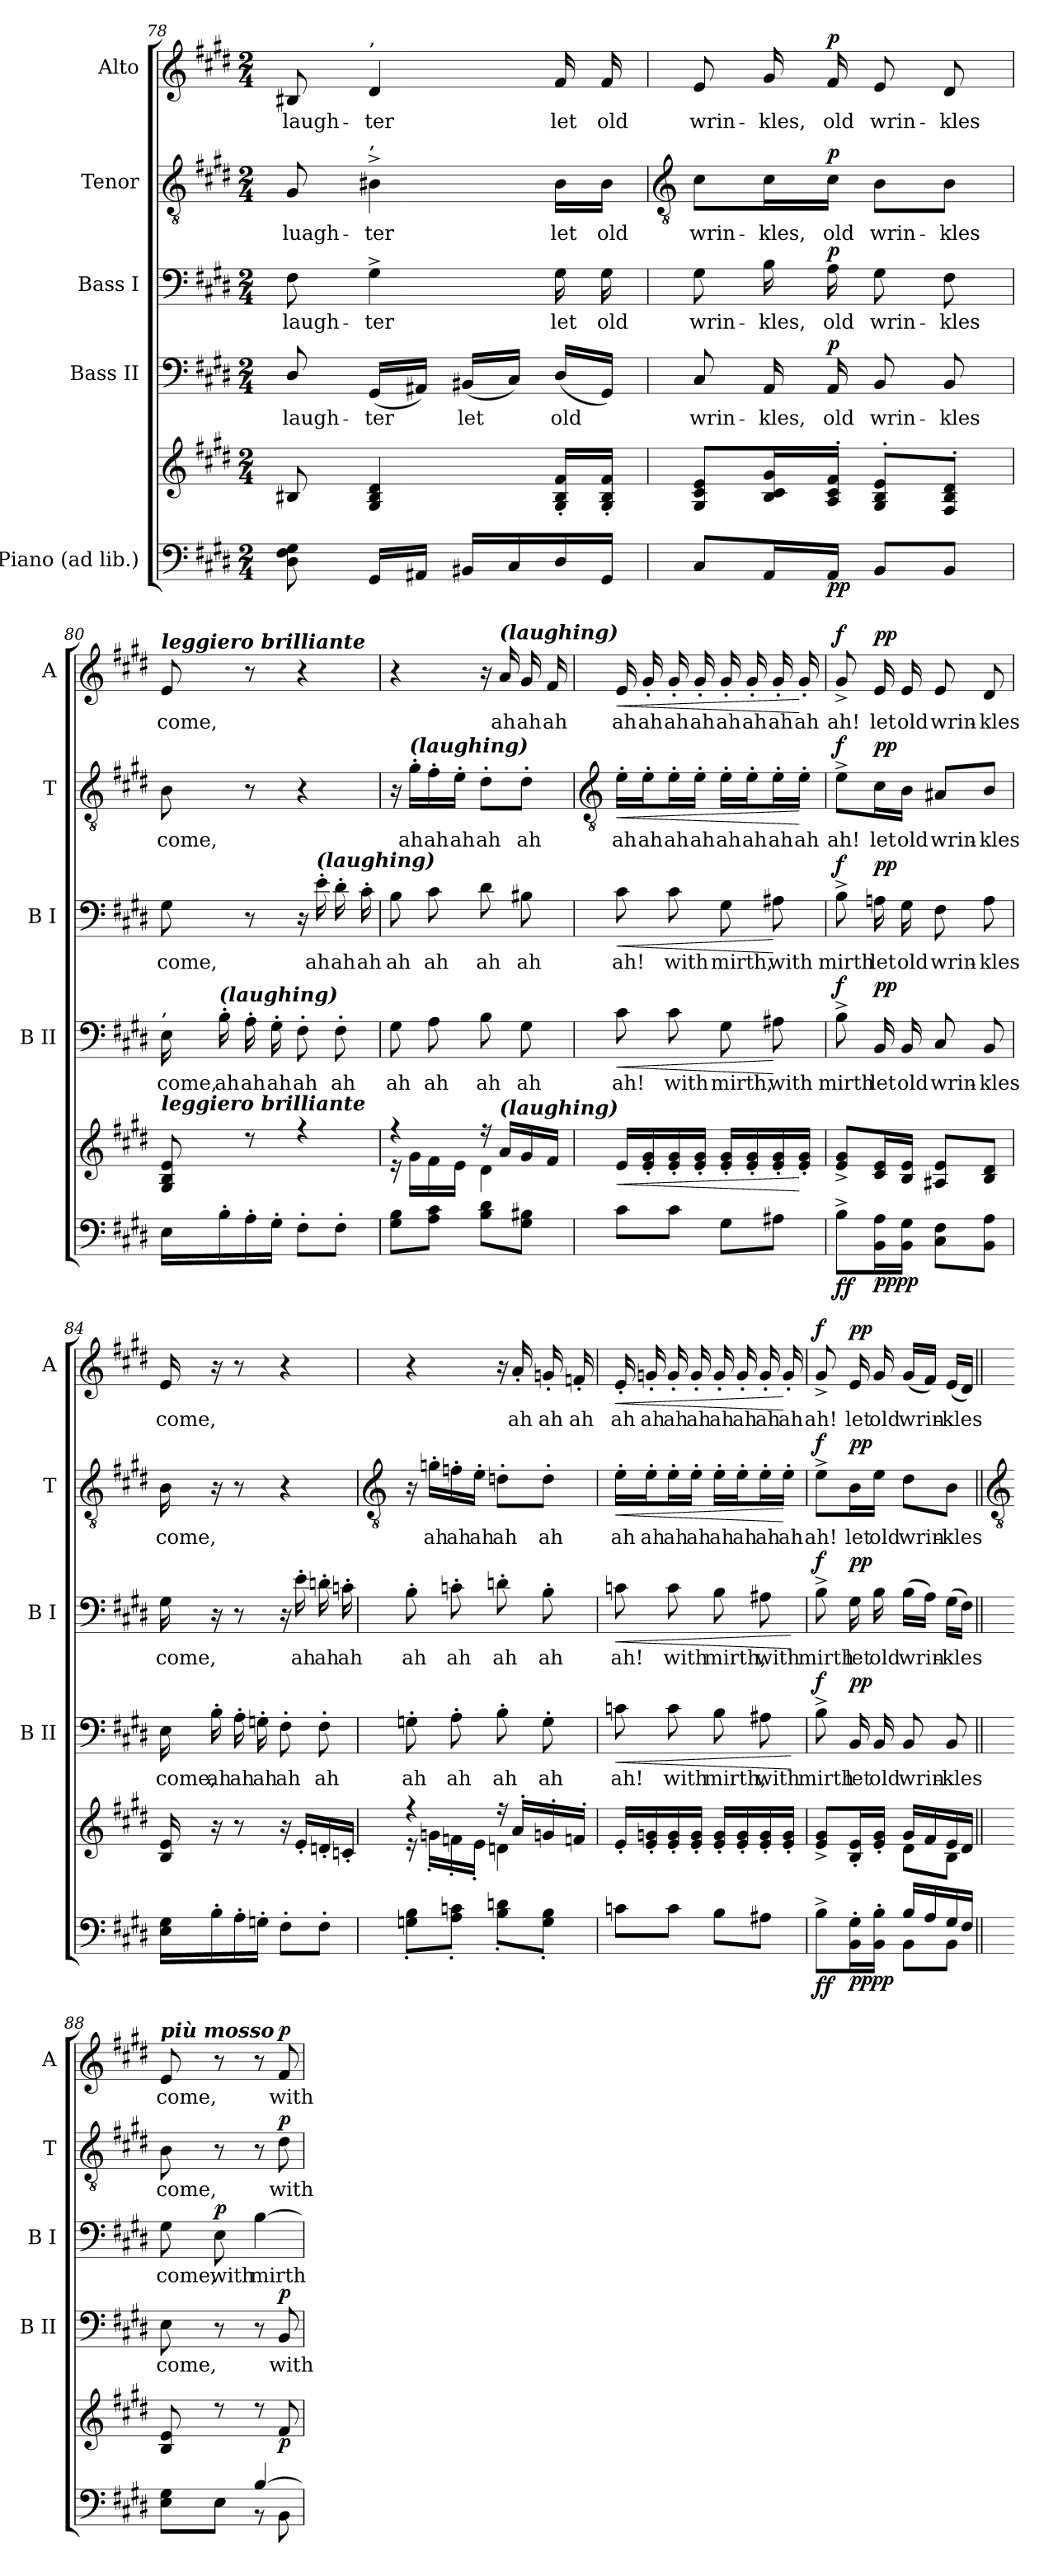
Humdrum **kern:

**kern	**kern	**dynam	**kern	**text	**dynam	**kern	**text	**dynam	**kern	**text	**dynam	**kern	**text	**dynam
*part5	*part5	*part5	*part4	*part4	*part4	*part3	*part3	*part3	*part2	*part2	*part2	*part1	*part1	*part1
*staff6	*staff5	*staff5/6	*staff4	*staff4	*staff4	*staff3	*staff3	*staff3	*staff2	*staff2	*staff2	*staff1	*staff1	*staff1
*I"Piano (ad lib.)	*	*	*I"Bass II	*	*	*I"Bass I	*	*	*I"Tenor	*	*	*I"Alto	*	*
*	*	*	*I'B II	*	*	*I'B I	*	*	*I'T	*	*	*I'A	*	*
*clefF4	*clefG2	*	*clefF4	*	*	*clefF4	*	*	*clefGv2	*	*	*clefG2	*	*
*k[f#c#g#d#]	*k[f#c#g#d#]	*	*k[f#c#g#d#]	*	*	*k[f#c#g#d#]	*	*	*k[f#c#g#d#]	*	*	*k[f#c#g#d#]	*	*
*E:	*E:	*	*E:	*	*	*E:	*	*	*E:	*	*	*E:	*	*
*M2/4	*M2/4	*	*M2/4	*	*	*M2/4	*	*	*M2/4	*	*	*M2/4	*	*
=78	=78	=78	=78	=78	=78	=78	=78	=78	=78	=78	=78	=78	=78	=78
*^	*	*	*	*	*	*	*	*	*	*	*	*	*	*
!	!	!	!	!	!LO:LY:b	!	!	!LO:LY:b	!	!	!LO:LY:b	!	!	!LO:LY:b	!
2ryy	8D#\ 8F#\ 8G#\	8B#X/	.	8D#/	laugh-	.	8F#	laugh-	.	8G#	luagh-	.	8B#X	laugh-	.
!	!	!	!	!	!	!	!	!	!	!	!	!	!LO:TX:a:t=,	!	!
!	!	!	!	!	!	!	!	!	!	!LO:TX:a:t=,	!	!	!	!	!
!	!	!	!	!	!LO:LY:b	!	!	!LO:LY:b	!	!	!LO:LY:b	!	!	!LO:LY:b	!
.	16GG#/LL	4G#/ 4B#/ 4d#/	.	(<16GG#LL	-ter	.	4G#^	-ter	.	4B#X^	-ter	.	4d#	-ter	.
.	16AA#X/JJ	.	.	16AA#XJJ)	.	.	.	.	.	.	.	.	.	.	.
!	!	!	!	!	!LO:LY:b	!	!	!	!	!	!	!	!	!	!
.	16BB#X/LL	.	.	(<16BB#XLL	let	.	.	.	.	.	.	.	.	.	.
.	16C#/	.	.	16C#JJ)	.	.	.	.	.	.	.	.	.	.	.
!	!	!	!	!	!LO:LY:b	!	!	!LO:LY:b	!	!	!LO:LY:b	!	!	!LO:LY:b	!
.	16D#/	16G#/' 16B#/' 16f#/'LL	.	(<16D#LL	old	.	16G#	let	.	16B#\LL	let	.	16f#	let	.
!	!	!	!	!	!	!	!	!LO:LY:b	!	!	!LO:LY:b	!	!	!LO:LY:b	!
.	16GG#/JJ	16G#/' 16B#/' 16f#/'JJ	.	16GG#JJ)	.	.	16G#	old	.	16B#\JJ	old	.	16f#	old	.
*v	*v	*	*	*	*	*	*	*	*	*	*	*	*	*	*
!!LO:LB:g=z
=79	=79	=79	=79	=79	=79	=79	=79	=79	=79	=79	=79	=79	=79	=79
*	*	*	*	*	*	*	*	*	*clefGv2	*	*	*	*	*
*^	*^	*	*	*	*	*	*	*	*	*	*	*	*	*
!	!	!	!LO:N:vis=1	!	!	!LO:LY:b	!	!	!LO:LY:b	!	!	!LO:LY:b	!	!	!LO:LY:b	!
*v	*v	*	*	*	*	*	*	*	*	*	*	*	*	*	*	*
8C#L	8G#/ 8c#/ 8e/L	2ryy	.	8C#	wrin-	.	8G#	wrin-	.	8c#\L	wrin-	.	8e	wrin-	.
!	!	!	!	!	!LO:LY:b	!	!	!LO:LY:b	!	!	!LO:LY:b	!	!	!LO:LY:b	!
16AAL	16B/ 16c#/ 16g#/L	.	.	16AA	-kles,	.	16B	-kles,	.	16c#\L	-kles,	.	16g#	-kles,	.
!	!	!	!LO:DY:b=2	!	!LO:LY:b	!	!	!LO:LY:b	!	!	!LO:LY:b	!	!	!LO:LY:b	!
!	!	!	!LO:DY:n=1:b	!	!	!LO:DY:b	!	!	!LO:DY:b	!	!	!LO:DY:b	!	!	!LO:DY:b
16AAJJ	16A/' 16c#/' 16f#/'JJ	.	p p	16AA	old	p	16A	old	p	16c#\JJ	old	p	16f#	old	p
!	!	!	!	!	!LO:LY:b	!	!	!LO:LY:b	!	!	!LO:LY:b	!	!	!LO:LY:b	!
8BBL	8G#/' 8B/' 8e/'L	.	.	8BB	wrin-	.	8G#	wrin-	.	8B\L	wrin-	.	8e	wrin-	.
!	!	!	!	!	!LO:LY:b	!	!	!LO:LY:b	!	!	!LO:LY:b	!	!	!LO:LY:b	!
8BBJ	8F#/' 8B/' 8d#/'J	.	.	8BB	-kles	.	8F#	-kles	.	8B\J	-kles	.	8d#	-kles	.
=80	=80	=80	=80	=80	=80	=80	=80	=80	=80	=80	=80	=80	=80	=80	=80
!	!	!	!	!	!	!	!	!	!	!	!	!	!LO:TX:a:Bi:t=leggiero brilliante	!	!
!	!	!	!	!LO:TX:a:t=,	!	!	!	!	!	!	!	!	!	!	!
!	!LO:TX:a:Bi:t=leggiero brilliante	!	!	!	!	!	!	!	!	!	!	!	!	!	!
!	!	!LO:N:vis=1	!	!	!LO:LY:b	!	!	!LO:LY:b	!	!	!LO:LY:b	!	!	!LO:LY:b	!
16ELL	8G#/ 8B/ 8e/	2ryy	.	16E	come,	.	8G#	come,	.	8B	come,	.	8e	come,	.
!	!	!	!	!LO:TX:a:Bi:t=(laughing)	!	!	!	!	!	!	!	!	!	!	!
!	!	!	!	!	!LO:LY:b	!	!	!	!	!	!	!	!	!	!
16B'	.	.	.	16B'	ah	.	.	.	.	.	.	.	.	.	.
!	!	!	!	!	!LO:LY:b	!	!	!	!	!	!	!	!	!	!
16A'	8r	.	.	16A'	ah	.	8r	.	.	8r	.	.	8r	.	.
!	!	!	!	!	!LO:LY:b	!	!	!	!	!	!	!	!	!	!
16G#'JJ	.	.	.	16G#'	ah	.	.	.	.	.	.	.	.	.	.
!	!	!	!	!	!LO:LY:b	!	!	!	!	!	!	!	!	!	!
8F#'L	4r	.	.	8F#'	ah	.	16r	.	.	4r	.	.	4r	.	.
!	!	!	!	!	!	!	!LO:TX:a:Bi:t=(laughing)	!	!	!	!	!	!	!	!
!	!	!	!	!	!	!	!	!LO:LY:b	!	!	!	!	!	!	!
.	.	.	.	.	.	.	16e'	ah	.	.	.	.	.	.	.
!	!	!	!	!	!LO:LY:b	!	!	!LO:LY:b	!	!	!	!	!	!	!
8F#'J	.	.	.	8F#'	ah	.	16d#'	ah	.	.	.	.	.	.	.
!	!	!	!	!	!	!	!	!LO:LY:b	!	!	!	!	!	!	!
.	.	.	.	.	.	.	16c#'	ah	.	.	.	.	.	.	.
=81	=81	=81	=81	=81	=81	=81	=81	=81	=81	=81	=81	=81	=81	=81	=81
!	!	!	!	!	!LO:LY:b	!	!	!LO:LY:b	!	!	!	!	!	!	!
8G# 8BL	4r	16r	.	8G#	ah	.	8B	ah	.	16r	.	.	4r	.	.
!	!	!	!	!	!	!	!	!	!	!LO:TX:a:Bi:t=(laughing)	!	!	!	!	!
!	!	!	!	!	!	!	!	!	!	!	!LO:LY:b	!	!	!	!
.	.	16g#\LL	.	.	.	.	.	.	.	16g#'\LL	ah	.	.	.	.
!	!	!	!	!	!LO:LY:b	!	!	!LO:LY:b	!	!	!LO:LY:b	!	!	!	!
8A 8c#J	.	16f#\	.	8A	ah	.	8c#	ah	.	16f#'\	ah	.	.	.	.
!	!	!	!	!	!	!	!	!	!	!	!LO:LY:b	!	!	!	!
.	.	16e\JJ	.	.	.	.	.	.	.	16e'\JJ	ah	.	.	.	.
!	!	!	!	!	!LO:LY:b	!	!	!LO:LY:b	!	!	!LO:LY:b	!	!	!	!
8B 8d#L	16r	4d#\	.	8B	ah	.	8d#	ah	.	8d#'\L	ah	.	16r	.	.
!	!	!	!	!	!	!	!	!	!	!	!	!	!LO:TX:a:Bi:t=(laughing)	!	!
!	!LO:TX:a:Bi:t=(laughing)	!	!	!	!	!	!	!	!	!	!	!	!	!	!
!	!	!	!	!	!	!	!	!	!	!	!	!	!	!LO:LY:b	!
.	16a/LL	.	.	.	.	.	.	.	.	.	.	.	16a	ah	.
!	!	!	!	!	!LO:LY:b	!	!	!LO:LY:b	!	!	!LO:LY:b	!	!	!LO:LY:b	!
8G# 8B#XJ	16g#/	.	.	8G#	ah	.	8B#X	ah	.	8d#'\J	ah	.	16g#	ah	.
!	!	!	!	!	!	!	!	!	!	!	!	!	!	!LO:LY:b	!
.	16f#/JJ	.	.	.	.	.	.	.	.	.	.	.	16f#	ah	.
*	*v	*v	*	*	*	*	*	*	*	*	*	*	*	*	*
!!LO:LB:g=z
=82	=82	=82	=82	=82	=82	=82	=82	=82	=82	=82	=82	=82	=82	=82
*	*	*	*	*	*	*	*	*	*clefGv2	*	*	*	*	*
!	!	!LO:HP:b	!	!LO:LY:b	!LO:HP:b	!	!LO:LY:b	!LO:HP:b	!	!LO:LY:b	!LO:HP:b	!	!LO:LY:b	!LO:HP:b
8c#L	16eLL	<	8c#	ah!	<	8c#	ah!	<	16e'\LL	ah	<	16e	ah	<
!	!	!	!	!	!	!	!	!	!	!LO:LY:b	!	!	!LO:LY:b	!
.	16e' 16g#'	.	.	.	.	.	.	.	16e'\J	ah	.	16g#'	ah	.
!	!	!	!	!LO:LY:b	!	!	!LO:LY:b	!	!	!LO:LY:b	!	!	!LO:LY:b	!
8c#J	16e' 16g#'	.	8c#	with	.	8c#	with	.	16e'\L	ah	.	16g#'	ah	.
!	!	!	!	!	!	!	!	!	!	!LO:LY:b	!	!	!LO:LY:b	!
.	16e' 16g#'JJ	.	.	.	.	.	.	.	16e'\JJ	ah	.	16g#'	ah	.
!	!	!	!	!LO:LY:b	!	!	!LO:LY:b	!	!	!LO:LY:b	!	!	!LO:LY:b	!
8G#L	16e' 16g#'LL	.	8G#	mirth,	.	8G#	mirth,	.	16e'\LL	ah	.	16g#'	ah	.
!	!	!	!	!	!	!	!	!	!	!LO:LY:b	!	!	!LO:LY:b	!
.	16e' 16g#'	.	.	.	.	.	.	.	16e'\J	ah	.	16g#'	ah	.
!	!	!	!	!LO:LY:b	!	!	!LO:LY:b	!	!	!LO:LY:b	!	!	!LO:LY:b	!
8A#XJ	16e' 16g#'	.	8A#X	with	[	8A#X	with	[	16e'\L	ah	.	16g#'	ah	.
!	!	!	!	!	!	!	!	!	!	!LO:LY:b	!	!	!LO:LY:b	!
.	16e' 16g#'JJ	[	.	.	.	.	.	.	16e'\JJ	ah	[	16g#'	ah	[
=83	=83	=83	=83	=83	=83	=83	=83	=83	=83	=83	=83	=83	=83	=83
!	!	!LO:DY:b=2	!	!LO:LY:b	!	!	!LO:LY:b	!	!	!LO:LY:b	!	!	!LO:LY:b	!
!	!	!LO:DY:n=1:b	!	!	!LO:DY:b	!	!	!LO:DY:b	!	!	!LO:DY:b	!	!	!LO:DY:b
8B^L	8e^ 8g#^L	f f	8B^	mirth	f	8B^	mirth	f	8e^\L	ah!	f	8g#^	ah!	f
!	!	!LO:DY:n=2:b=2	!	!LO:LY:b	!	!	!LO:LY:b	!	!	!LO:LY:b	!	!	!LO:LY:b	!
!	!	!LO:DY:n=3:b	!	!	!LO:DY:b	!	!	!LO:DY:b	!	!	!LO:DY:b	!	!	!LO:DY:b
16BB 16AL	16c# 16eL	pp pp	16BB	let	pp	16An	let	pp	16c#\L	let	pp	16e	let	pp
!	!	!	!	!LO:LY:b	!	!	!LO:LY:b	!	!	!LO:LY:b	!	!	!LO:LY:b	!
16BB 16G#JJ	16B 16eJJ	.	16BB	old	.	16G#	old	.	16B\JJ	old	.	16e	old	.
!	!	!	!	!LO:LY:b	!	!	!LO:LY:b	!	!	!LO:LY:b	!	!	!LO:LY:b	!
8C# 8F#L	8A#X 8eL	.	8C#	wrin-	.	8F#	wrin-	.	8A#X/L	wrin-	.	8e	wrin-	.
!	!	!	!	!LO:LY:b	!	!	!LO:LY:b	!	!	!LO:LY:b	!	!	!LO:LY:b	!
8BB 8AJ	8B 8d#J	.	8BB	-kles	.	8A	-kles	.	8B/J	-kles	.	8d#	-kles	.
=84	=84	=84	=84	=84	=84	=84	=84	=84	=84	=84	=84	=84	=84	=84
!	!	!	!	!LO:LY:b	!	!	!LO:LY:b	!	!	!LO:LY:b	!	!	!LO:LY:b	!
16E 16G#LL	16B 16e	.	16E	come,	.	16G#	come,	.	16B	come,	.	16e	come,	.
!	!	!	!	!LO:LY:b	!	!	!	!	!	!	!	!	!	!
16B'	16r	.	16B'	ah	.	16r	.	.	16r	.	.	16r	.	.
!	!	!	!	!LO:LY:b	!	!	!	!	!	!	!	!	!	!
16A'	8r	.	16A'	ah	.	8r	.	.	8r	.	.	8r	.	.
!	!	!	!	!LO:LY:b	!	!	!	!	!	!	!	!	!	!
16Gn'JJ	.	.	16Gn'	ah	.	.	.	.	.	.	.	.	.	.
!	!	!	!	!LO:LY:b	!	!	!	!	!	!	!	!	!	!
8F#'L	16r	.	8F#'	ah	.	16r	.	.	4r	.	.	4r	.	.
!	!	!	!	!	!	!	!LO:LY:b	!	!	!	!	!	!	!
.	16e'LL	.	.	.	.	16e'	ah	.	.	.	.	.	.	.
!	!	!	!	!LO:LY:b	!	!	!LO:LY:b	!	!	!	!	!	!	!
8F#'J	16dn'	.	8F#'	ah	.	16dn'	ah	.	.	.	.	.	.	.
!	!	!	!	!	!	!	!LO:LY:b	!	!	!	!	!	!	!
.	16cn'JJ	.	.	.	.	16cn'	ah	.	.	.	.	.	.	.
!!LO:LB:g=z
=85	=85	=85	=85	=85	=85	=85	=85	=85	=85	=85	=85	=85	=85	=85
*	*	*	*	*	*	*	*	*	*clefGv2	*	*	*	*	*
*^	*^	*	*	*	*	*	*	*	*	*	*	*	*	*
!	!	!	!	!	!	!LO:LY:b	!	!	!LO:LY:b	!	!	!	!	!	!	!
2ryy	8Gn\' 8B\'L	4r	16r	.	8Gn'	ah	.	8B'	ah	.	16r	.	.	4r	.	.
!	!	!	!	!	!	!	!	!	!	!	!	!LO:LY:b	!	!	!	!
.	.	.	16gn'\LL	.	.	.	.	.	.	.	16gn'\LL	ah	.	.	.	.
!	!	!	!	!	!	!LO:LY:b	!	!	!LO:LY:b	!	!	!LO:LY:b	!	!	!	!
.	8A\' 8cn\'J	.	16fn'\	.	8A'	ah	.	8cn'	ah	.	16fn'\	ah	.	.	.	.
!	!	!	!	!	!	!	!	!	!	!	!	!LO:LY:b	!	!	!	!
.	.	.	16e'\JJ	.	.	.	.	.	.	.	16e'\JJ	ah	.	.	.	.
!	!	!	!	!	!	!LO:LY:b	!	!	!LO:LY:b	!	!	!LO:LY:b	!	!	!	!
.	8B\' 8dn\'L	16r	4dn\	.	8B'	ah	.	8dn'	ah	.	8dn'\L	ah	.	16r	.	.
!	!	!	!	!	!	!	!	!	!	!	!	!	!	!	!LO:LY:b	!
.	.	16a'/LL	.	.	.	.	.	.	.	.	.	.	.	16a'	ah	.
!	!	!	!	!	!	!LO:LY:b	!	!	!LO:LY:b	!	!	!LO:LY:b	!	!	!LO:LY:b	!
.	8G\' 8B\'J	16gn'/	.	.	8G'	ah	.	8B'	ah	.	8d'\J	ah	.	16gn'	ah	.
!	!	!	!	!	!	!	!	!	!	!	!	!	!	!	!LO:LY:b	!
.	.	16fn'/JJ	.	.	.	.	.	.	.	.	.	.	.	16fn'	ah	.
=86	=86	=86	=86	=86	=86	=86	=86	=86	=86	=86	=86	=86	=86	=86	=86	=86
!LO:N:vis=1	!	!	!LO:N:vis=1	!LO:HP:b	!	!LO:LY:b	!LO:HP:b	!	!LO:LY:b	!LO:HP:b	!	!LO:LY:b	!LO:HP:b	!	!LO:LY:b	!LO:HP:b
2ryy	8cn\L	16e'/LL	2ryy	<	8cn	ah!	<	8cn	ah!	<	16e'\LL	ah	<	16e'	ah	<
!	!	!	!	!	!	!	!	!	!	!	!	!LO:LY:b	!	!	!LO:LY:b	!
.	.	16e/' 16gn/'	.	.	.	.	.	.	.	.	16e'\J	ah	.	16gn'	ah	.
!	!	!	!	!	!	!LO:LY:b	!	!	!LO:LY:b	!	!	!LO:LY:b	!	!	!LO:LY:b	!
.	8c\J	16e/' 16g/'	.	.	8c	with	.	8c	with	.	16e'\L	ah	.	16g'	ah	.
!	!	!	!	!	!	!	!	!	!	!	!	!LO:LY:b	!	!	!LO:LY:b	!
.	.	16e/' 16g/'JJ	.	.	.	.	.	.	.	.	16e'\JJ	ah	.	16g'	ah	.
!	!	!	!	!	!	!LO:LY:b	!	!	!LO:LY:b	!	!	!LO:LY:b	!	!	!LO:LY:b	!
.	8B\L	16e/' 16g/'LL	.	.	8B	mirth,	.	8B	mirth,	.	16e'\LL	ah	.	16g'	ah	.
!	!	!	!	!	!	!	!	!	!	!	!	!LO:LY:b	!	!	!LO:LY:b	!
.	.	16e/' 16g/'	.	.	.	.	.	.	.	.	16e'\J	ah	.	16g'	ah	.
!	!	!	!	!	!	!LO:LY:b	!	!	!LO:LY:b	!	!	!LO:LY:b	!	!	!LO:LY:b	!
.	8A#X\J	16e/' 16g/'	.	.	8A#X	with	.	8A#X	with	.	16e'\L	ah	.	16g'	ah	.
!	!	!	!	!	!	!	!	!	!	!	!	!LO:LY:b	!	!	!LO:LY:b	!
.	.	16e/' 16g/'JJ	.	[	.	.	.	.	.	.	16e'\JJ	ah	[	16g'	ah	[
*v	*v	*	*	*	*	*	*	*	*	*	*	*	*	*	*	*
*	*v	*v	*	*	*	*	*	*	*	*	*	*	*	*	*
.	.	.	.	.	[	.	.	[	.	.	.	.	.	.
=87	=87	=87	=87	=87	=87	=87	=87	=87	=87	=87	=87	=87	=87	=87
*^	*^	*	*	*	*	*	*	*	*	*	*	*	*	*
!	!	!	!	!LO:DY:b=2	!	!LO:LY:b	!	!	!LO:LY:b	!	!	!LO:LY:b	!	!	!LO:LY:b	!
!	!	!	!	!LO:DY:n=1:b	!	!	!LO:DY:b	!	!	!LO:DY:b	!	!	!LO:DY:b	!	!	!LO:DY:b
4ryy	8B^\L	8e/^ 8g#/^L	4ryy	f f	8B^	mirth	f	8B^	mirth	f	8e^\L	ah!	f	8g#^	ah!	f
!	!	!	!	!LO:DY:n=2:b=2	!	!LO:LY:b	!	!	!LO:LY:b	!	!	!LO:LY:b	!	!	!LO:LY:b	!
!	!	!	!	!LO:DY:n=3:b	!	!	!LO:DY:b	!	!	!LO:DY:b	!	!	!LO:DY:b	!	!	!LO:DY:b
.	16BB\' 16G#\'L	16B/' 16e/'L	.	pp pp	16BB	let	pp	16G#	let	pp	16B\L	let	pp	16e	let	pp
!	!	!	!	!	!	!LO:LY:b	!	!	!LO:LY:b	!	!	!LO:LY:b	!	!	!LO:LY:b	!
.	16BB\' 16B\'JJ	16e/' 16g#/'JJ	.	.	16BB	old	.	16B	old	.	16e\JJ	old	.	16g#	old	.
!	!	!	!	!	!	!LO:LY:b	!	!	!LO:LY:b	!	!	!LO:LY:b	!	!	!LO:LY:b	!
16B/LL	8BB\L	16g#/LL	8d#\L	.	8BB	wrin-	.	(>16BLL	wrin-	.	8d#\L	wrin-	.	(<16g#LL	wrin-	.
16A/	.	16f#/	.	.	.	.	.	16AJJ)	.	.	.	.	.	16f#JJ)	.	.
!	!	!	!	!	!	!LO:LY:b	!	!	!LO:LY:b	!	!	!LO:LY:b	!	!	!LO:LY:b	!
16G#/	8BB\J	16e/	8B\J	.	8BB	-kles	.	(>16G#LL	kles	.	8B\J	-kles	.	(<16eLL	kles	.
16F#/JJ	.	16d#/JJ	.	.	.	.	.	16F#JJ)	.	.	.	.	.	16d#JJ)	.	.
!!LO:LB:g=z
=88||	=88||	=88||	=88||	=88||	=88||	=88||	=88||	=88||	=88||	=88||	=88||	=88||	=88||	=88||	=88||	=88||
*	*	*	*	*	*	*	*	*	*	*	*clefGv2	*	*	*	*	*
!	!	!	!	!	!	!	!	!	!	!	!	!	!	!LO:TX:a:Bi:t=più mosso	!	!
!	!	!	!LO:N:vis=1	!	!	!LO:LY:b	!	!	!LO:LY:b	!	!	!LO:LY:b	!	!	!LO:LY:b	!
4ryy	8E\ 8G#\L	8B/ 8e/	2ryy	.	8E	come,	.	8G#	come,	.	8B	come,	.	8e	come,	.
!	!	!	!	!	!	!	!	!	!LO:LY:b	!LO:DY:b	!	!	!	!	!	!
.	8E\J	8r	.	.	8r	.	.	8E	with	p	8r	.	.	8r	.	.
!	!	!	!	!	!	!	!	!	!LO:LY:b	!	!	!	!	!	!	!
[4B/	8r	8r	.	.	8r	.	.	[4B	mirth	.	8r	.	.	8r	.	.
!	!	!	!	!LO:DY:b	!	!LO:LY:b	!LO:DY:b	!	!	!	!	!LO:LY:b	!LO:DY:b	!	!LO:LY:b	!LO:DY:b
.	8BB\	8f#/	.	p	8BB	with	p	.	.	.	8d#	with	p	8f#	with	p
*v	*v	*	*	*	*	*	*	*	*	*	*	*	*	*	*	*
*	*v	*v	*	*	*	*	*	*	*	*	*	*	*	*	*
=	=	=	=	=	=	=	=	=	=	=	=	=	=	=
*-	*-	*-	*-	*-	*-	*-	*-	*-	*-	*-	*-	*-	*-	*-
